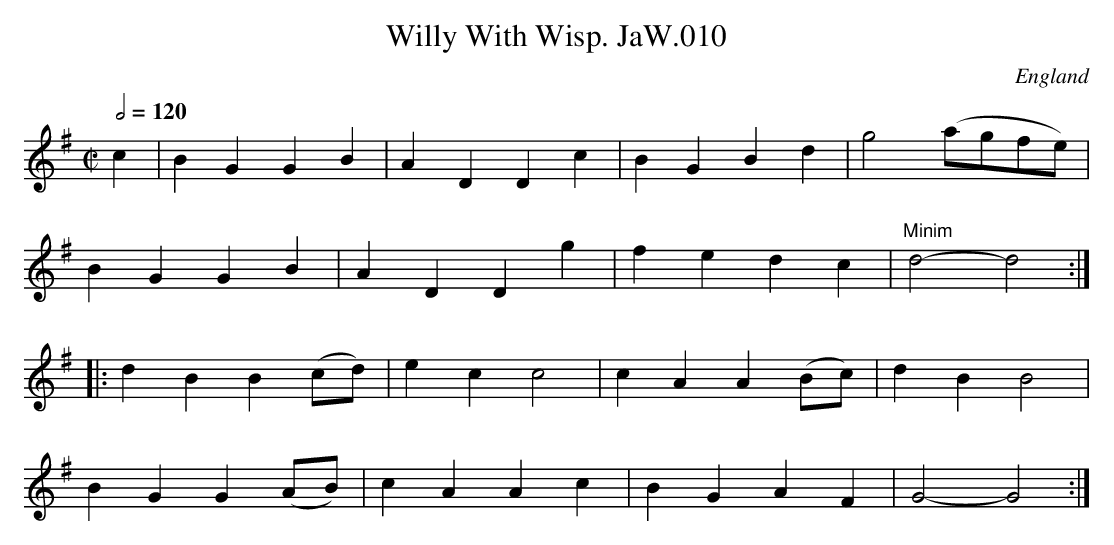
X:1
T:Willy With Wisp. JaW.010
L:1/8
M:C|
O:England
Q:1/2=120
K:G
c2|B2G2G2B2|A2D2D2c2|B2G2B2d2|g4 (agfe)|!
B2G2G2B2|A2D2D2g2|f2e2d2c2|"Minim"d4-d4:|!
|:d2B2B2(cd)|e2c2c4|c2A2A2(Bc)|d2B2B4|!
B2G2G2(AB)|c2A2A2c2|B2G2A2F2|G4-G4:|
